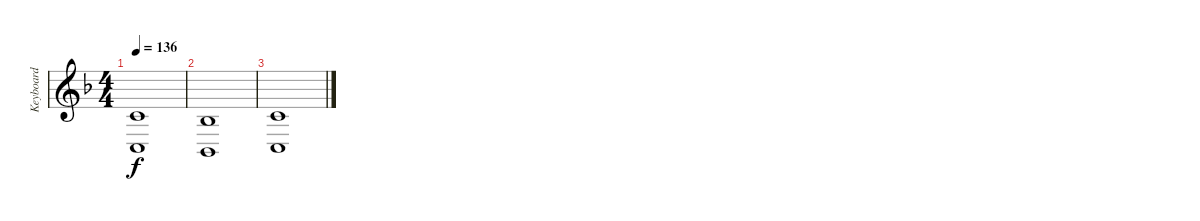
\track ("Keyboard" "Keyboard") {instrument churchorgan}
\staff {score}
\tuning (E4 B3 G3 D3 A2 E2) {hide}
\ts (4 4)
\tempo 136
\clef g2
\ks f
(1.2 3.5).1{dy f} |
(3.3 1.5).1 |
(1.2 3.5).1
